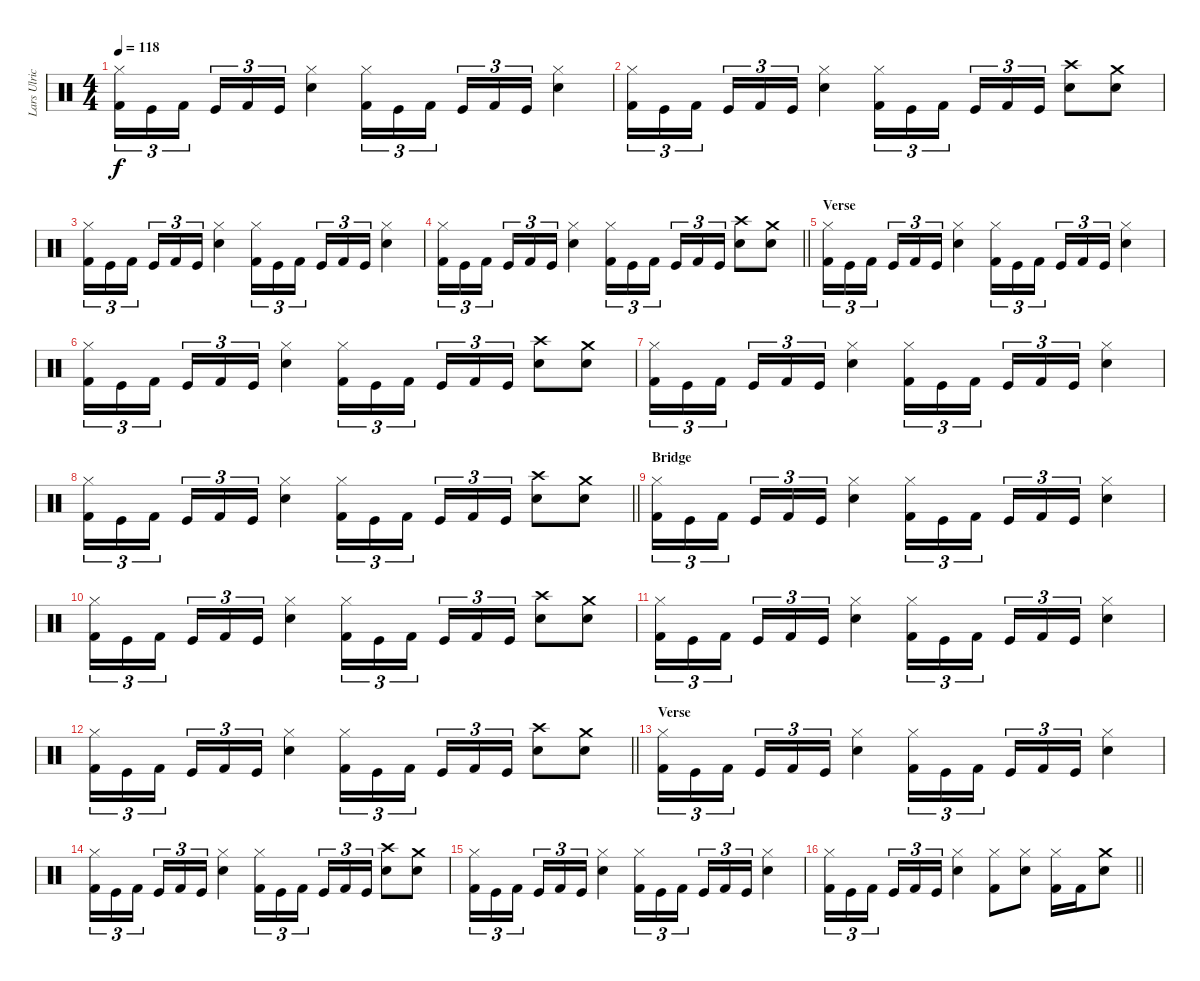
\track ("Lars Ulrich" "Lars Ulric") {instrument percussion}
\staff {score}
\articulation defaults
\ts (4 4)
\tempo 118
\clef neutral
\ks c
("Hi-Hat (closed)" "Kick (hit) 2").16{tu (3 2) dy f} "Kick (hit)".16{tu (3 2)} "Kick (hit) 2".16{tu (3 2) beam splitsecondary} "Kick (hit)".16{tu (3 2)} "Kick (hit) 2".16{tu (3 2)} "Kick (hit)".16{tu (3 2)} ("Hi-Hat (closed)" "Electric Snare (hit)").4 ("Hi-Hat (closed)" "Kick (hit) 2").16{tu (3 2)} "Kick (hit)".16{tu (3 2)} "Kick (hit) 2".16{tu (3 2) beam splitsecondary} "Kick (hit)".16{tu (3 2)} "Kick (hit) 2".16{tu (3 2)} "Kick (hit)".16{tu (3 2)} ("Hi-Hat (closed)" "Electric Snare (hit)").4 |
("Hi-Hat (closed)" "Kick (hit) 2").16{tu (3 2)} "Kick (hit)".16{tu (3 2)} "Kick (hit) 2".16{tu (3 2) beam splitsecondary} "Kick (hit)".16{tu (3 2)} "Kick (hit) 2".16{tu (3 2)} "Kick (hit)".16{tu (3 2)} ("Hi-Hat (closed)" "Electric Snare (hit)").4 ("Hi-Hat (closed)" "Kick (hit) 2").16{tu (3 2)} "Kick (hit)".16{tu (3 2)} "Kick (hit) 2".16{tu (3 2) beam splitsecondary} "Kick (hit)".16{tu (3 2)} "Kick (hit) 2".16{tu (3 2)} "Kick (hit)".16{tu (3 2)} ("Crash high (hit)" "Electric Snare (hit)").8 ("Crash medium (hit)" "Electric Snare (hit)").8 |
("Hi-Hat (closed)" "Kick (hit) 2").16{tu (3 2)} "Kick (hit)".16{tu (3 2)} "Kick (hit) 2".16{tu (3 2) beam splitsecondary} "Kick (hit)".16{tu (3 2)} "Kick (hit) 2".16{tu (3 2)} "Kick (hit)".16{tu (3 2)} ("Hi-Hat (closed)" "Electric Snare (hit)").4 ("Hi-Hat (closed)" "Kick (hit) 2").16{tu (3 2)} "Kick (hit)".16{tu (3 2)} "Kick (hit) 2".16{tu (3 2) beam splitsecondary} "Kick (hit)".16{tu (3 2)} "Kick (hit) 2".16{tu (3 2)} "Kick (hit)".16{tu (3 2)} ("Hi-Hat (closed)" "Electric Snare (hit)").4 |
\barLineRight lightlight
("Hi-Hat (closed)" "Kick (hit) 2").16{tu (3 2)} "Kick (hit)".16{tu (3 2)} "Kick (hit) 2".16{tu (3 2) beam splitsecondary} "Kick (hit)".16{tu (3 2)} "Kick (hit) 2".16{tu (3 2)} "Kick (hit)".16{tu (3 2)} ("Hi-Hat (closed)" "Electric Snare (hit)").4 ("Hi-Hat (closed)" "Kick (hit) 2").16{tu (3 2)} "Kick (hit)".16{tu (3 2)} "Kick (hit) 2".16{tu (3 2) beam splitsecondary} "Kick (hit)".16{tu (3 2)} "Kick (hit) 2".16{tu (3 2)} "Kick (hit)".16{tu (3 2)} ("Crash high (hit)" "Electric Snare (hit)").8 ("Crash medium (hit)" "Electric Snare (hit)").8 |
\section ("" "Verse")
("Hi-Hat (closed)" "Kick (hit) 2").16{tu (3 2)} "Kick (hit)".16{tu (3 2)} "Kick (hit) 2".16{tu (3 2) beam splitsecondary} "Kick (hit)".16{tu (3 2)} "Kick (hit) 2".16{tu (3 2)} "Kick (hit)".16{tu (3 2)} ("Hi-Hat (closed)" "Electric Snare (hit)").4 ("Hi-Hat (closed)" "Kick (hit) 2").16{tu (3 2)} "Kick (hit)".16{tu (3 2)} "Kick (hit) 2".16{tu (3 2) beam splitsecondary} "Kick (hit)".16{tu (3 2)} "Kick (hit) 2".16{tu (3 2)} "Kick (hit)".16{tu (3 2)} ("Hi-Hat (closed)" "Electric Snare (hit)").4 |
("Hi-Hat (closed)" "Kick (hit) 2").16{tu (3 2)} "Kick (hit)".16{tu (3 2)} "Kick (hit) 2".16{tu (3 2) beam splitsecondary} "Kick (hit)".16{tu (3 2)} "Kick (hit) 2".16{tu (3 2)} "Kick (hit)".16{tu (3 2)} ("Hi-Hat (closed)" "Electric Snare (hit)").4 ("Hi-Hat (closed)" "Kick (hit) 2").16{tu (3 2)} "Kick (hit)".16{tu (3 2)} "Kick (hit) 2".16{tu (3 2) beam splitsecondary} "Kick (hit)".16{tu (3 2)} "Kick (hit) 2".16{tu (3 2)} "Kick (hit)".16{tu (3 2)} ("Crash high (hit)" "Electric Snare (hit)").8 ("Crash medium (hit)" "Electric Snare (hit)").8 |
("Hi-Hat (closed)" "Kick (hit) 2").16{tu (3 2)} "Kick (hit)".16{tu (3 2)} "Kick (hit) 2".16{tu (3 2) beam splitsecondary} "Kick (hit)".16{tu (3 2)} "Kick (hit) 2".16{tu (3 2)} "Kick (hit)".16{tu (3 2)} ("Hi-Hat (closed)" "Electric Snare (hit)").4 ("Hi-Hat (closed)" "Kick (hit) 2").16{tu (3 2)} "Kick (hit)".16{tu (3 2)} "Kick (hit) 2".16{tu (3 2) beam splitsecondary} "Kick (hit)".16{tu (3 2)} "Kick (hit) 2".16{tu (3 2)} "Kick (hit)".16{tu (3 2)} ("Hi-Hat (closed)" "Electric Snare (hit)").4 |
\barLineRight lightlight
("Hi-Hat (closed)" "Kick (hit) 2").16{tu (3 2)} "Kick (hit)".16{tu (3 2)} "Kick (hit) 2".16{tu (3 2) beam splitsecondary} "Kick (hit)".16{tu (3 2)} "Kick (hit) 2".16{tu (3 2)} "Kick (hit)".16{tu (3 2)} ("Hi-Hat (closed)" "Electric Snare (hit)").4 ("Hi-Hat (closed)" "Kick (hit) 2").16{tu (3 2)} "Kick (hit)".16{tu (3 2)} "Kick (hit) 2".16{tu (3 2) beam splitsecondary} "Kick (hit)".16{tu (3 2)} "Kick (hit) 2".16{tu (3 2)} "Kick (hit)".16{tu (3 2)} ("Crash high (hit)" "Electric Snare (hit)").8 ("Crash medium (hit)" "Electric Snare (hit)").8 |
\section ("" "Bridge")
("Hi-Hat (closed)" "Kick (hit) 2").16{tu (3 2)} "Kick (hit)".16{tu (3 2)} "Kick (hit) 2".16{tu (3 2) beam splitsecondary} "Kick (hit)".16{tu (3 2)} "Kick (hit) 2".16{tu (3 2)} "Kick (hit)".16{tu (3 2)} ("Hi-Hat (closed)" "Electric Snare (hit)").4 ("Hi-Hat (closed)" "Kick (hit) 2").16{tu (3 2)} "Kick (hit)".16{tu (3 2)} "Kick (hit) 2".16{tu (3 2) beam splitsecondary} "Kick (hit)".16{tu (3 2)} "Kick (hit) 2".16{tu (3 2)} "Kick (hit)".16{tu (3 2)} ("Hi-Hat (closed)" "Electric Snare (hit)").4 |
("Hi-Hat (closed)" "Kick (hit) 2").16{tu (3 2)} "Kick (hit)".16{tu (3 2)} "Kick (hit) 2".16{tu (3 2) beam splitsecondary} "Kick (hit)".16{tu (3 2)} "Kick (hit) 2".16{tu (3 2)} "Kick (hit)".16{tu (3 2)} ("Hi-Hat (closed)" "Electric Snare (hit)").4 ("Hi-Hat (closed)" "Kick (hit) 2").16{tu (3 2)} "Kick (hit)".16{tu (3 2)} "Kick (hit) 2".16{tu (3 2) beam splitsecondary} "Kick (hit)".16{tu (3 2)} "Kick (hit) 2".16{tu (3 2)} "Kick (hit)".16{tu (3 2)} ("Crash high (hit)" "Electric Snare (hit)").8 ("Crash medium (hit)" "Electric Snare (hit)").8 |
("Hi-Hat (closed)" "Kick (hit) 2").16{tu (3 2)} "Kick (hit)".16{tu (3 2)} "Kick (hit) 2".16{tu (3 2) beam splitsecondary} "Kick (hit)".16{tu (3 2)} "Kick (hit) 2".16{tu (3 2)} "Kick (hit)".16{tu (3 2)} ("Hi-Hat (closed)" "Electric Snare (hit)").4 ("Hi-Hat (closed)" "Kick (hit) 2").16{tu (3 2)} "Kick (hit)".16{tu (3 2)} "Kick (hit) 2".16{tu (3 2) beam splitsecondary} "Kick (hit)".16{tu (3 2)} "Kick (hit) 2".16{tu (3 2)} "Kick (hit)".16{tu (3 2)} ("Hi-Hat (closed)" "Electric Snare (hit)").4 |
\barLineRight lightlight
("Hi-Hat (closed)" "Kick (hit) 2").16{tu (3 2)} "Kick (hit)".16{tu (3 2)} "Kick (hit) 2".16{tu (3 2) beam splitsecondary} "Kick (hit)".16{tu (3 2)} "Kick (hit) 2".16{tu (3 2)} "Kick (hit)".16{tu (3 2)} ("Hi-Hat (closed)" "Electric Snare (hit)").4 ("Hi-Hat (closed)" "Kick (hit) 2").16{tu (3 2)} "Kick (hit)".16{tu (3 2)} "Kick (hit) 2".16{tu (3 2) beam splitsecondary} "Kick (hit)".16{tu (3 2)} "Kick (hit) 2".16{tu (3 2)} "Kick (hit)".16{tu (3 2)} ("Crash high (hit)" "Electric Snare (hit)").8 ("Crash medium (hit)" "Electric Snare (hit)").8 |
\section ("" "Verse")
("Hi-Hat (closed)" "Kick (hit) 2").16{tu (3 2)} "Kick (hit)".16{tu (3 2)} "Kick (hit) 2".16{tu (3 2) beam splitsecondary} "Kick (hit)".16{tu (3 2)} "Kick (hit) 2".16{tu (3 2)} "Kick (hit)".16{tu (3 2)} ("Hi-Hat (closed)" "Electric Snare (hit)").4 ("Hi-Hat (closed)" "Kick (hit) 2").16{tu (3 2)} "Kick (hit)".16{tu (3 2)} "Kick (hit) 2".16{tu (3 2) beam splitsecondary} "Kick (hit)".16{tu (3 2)} "Kick (hit) 2".16{tu (3 2)} "Kick (hit)".16{tu (3 2)} ("Hi-Hat (closed)" "Electric Snare (hit)").4 |
("Hi-Hat (closed)" "Kick (hit) 2").16{tu (3 2)} "Kick (hit)".16{tu (3 2)} "Kick (hit) 2".16{tu (3 2) beam splitsecondary} "Kick (hit)".16{tu (3 2)} "Kick (hit) 2".16{tu (3 2)} "Kick (hit)".16{tu (3 2)} ("Hi-Hat (closed)" "Electric Snare (hit)").4 ("Hi-Hat (closed)" "Kick (hit) 2").16{tu (3 2)} "Kick (hit)".16{tu (3 2)} "Kick (hit) 2".16{tu (3 2) beam splitsecondary} "Kick (hit)".16{tu (3 2)} "Kick (hit) 2".16{tu (3 2)} "Kick (hit)".16{tu (3 2)} ("Crash high (hit)" "Electric Snare (hit)").8 ("Crash medium (hit)" "Electric Snare (hit)").8 |
("Hi-Hat (closed)" "Kick (hit) 2").16{tu (3 2)} "Kick (hit)".16{tu (3 2)} "Kick (hit) 2".16{tu (3 2) beam splitsecondary} "Kick (hit)".16{tu (3 2)} "Kick (hit) 2".16{tu (3 2)} "Kick (hit)".16{tu (3 2)} ("Hi-Hat (closed)" "Electric Snare (hit)").4 ("Hi-Hat (closed)" "Kick (hit) 2").16{tu (3 2)} "Kick (hit)".16{tu (3 2)} "Kick (hit) 2".16{tu (3 2) beam splitsecondary} "Kick (hit)".16{tu (3 2)} "Kick (hit) 2".16{tu (3 2)} "Kick (hit)".16{tu (3 2)} ("Hi-Hat (closed)" "Electric Snare (hit)").4 |
\barLineRight lightlight
("Hi-Hat (closed)" "Kick (hit) 2").16{tu (3 2)} "Kick (hit)".16{tu (3 2)} "Kick (hit) 2".16{tu (3 2) beam splitsecondary} "Kick (hit)".16{tu (3 2)} "Kick (hit) 2".16{tu (3 2)} "Kick (hit)".16{tu (3 2)} ("Hi-Hat (closed)" "Electric Snare (hit)").4 ("Hi-Hat (closed)" "Kick (hit) 2").8 ("Hi-Hat (closed)" "Electric Snare (hit)").8 ("Hi-Hat (closed)" "Kick (hit) 2").16 "Kick (hit) 2".16 ("Crash medium (hit)" "Electric Snare (hit)").8
